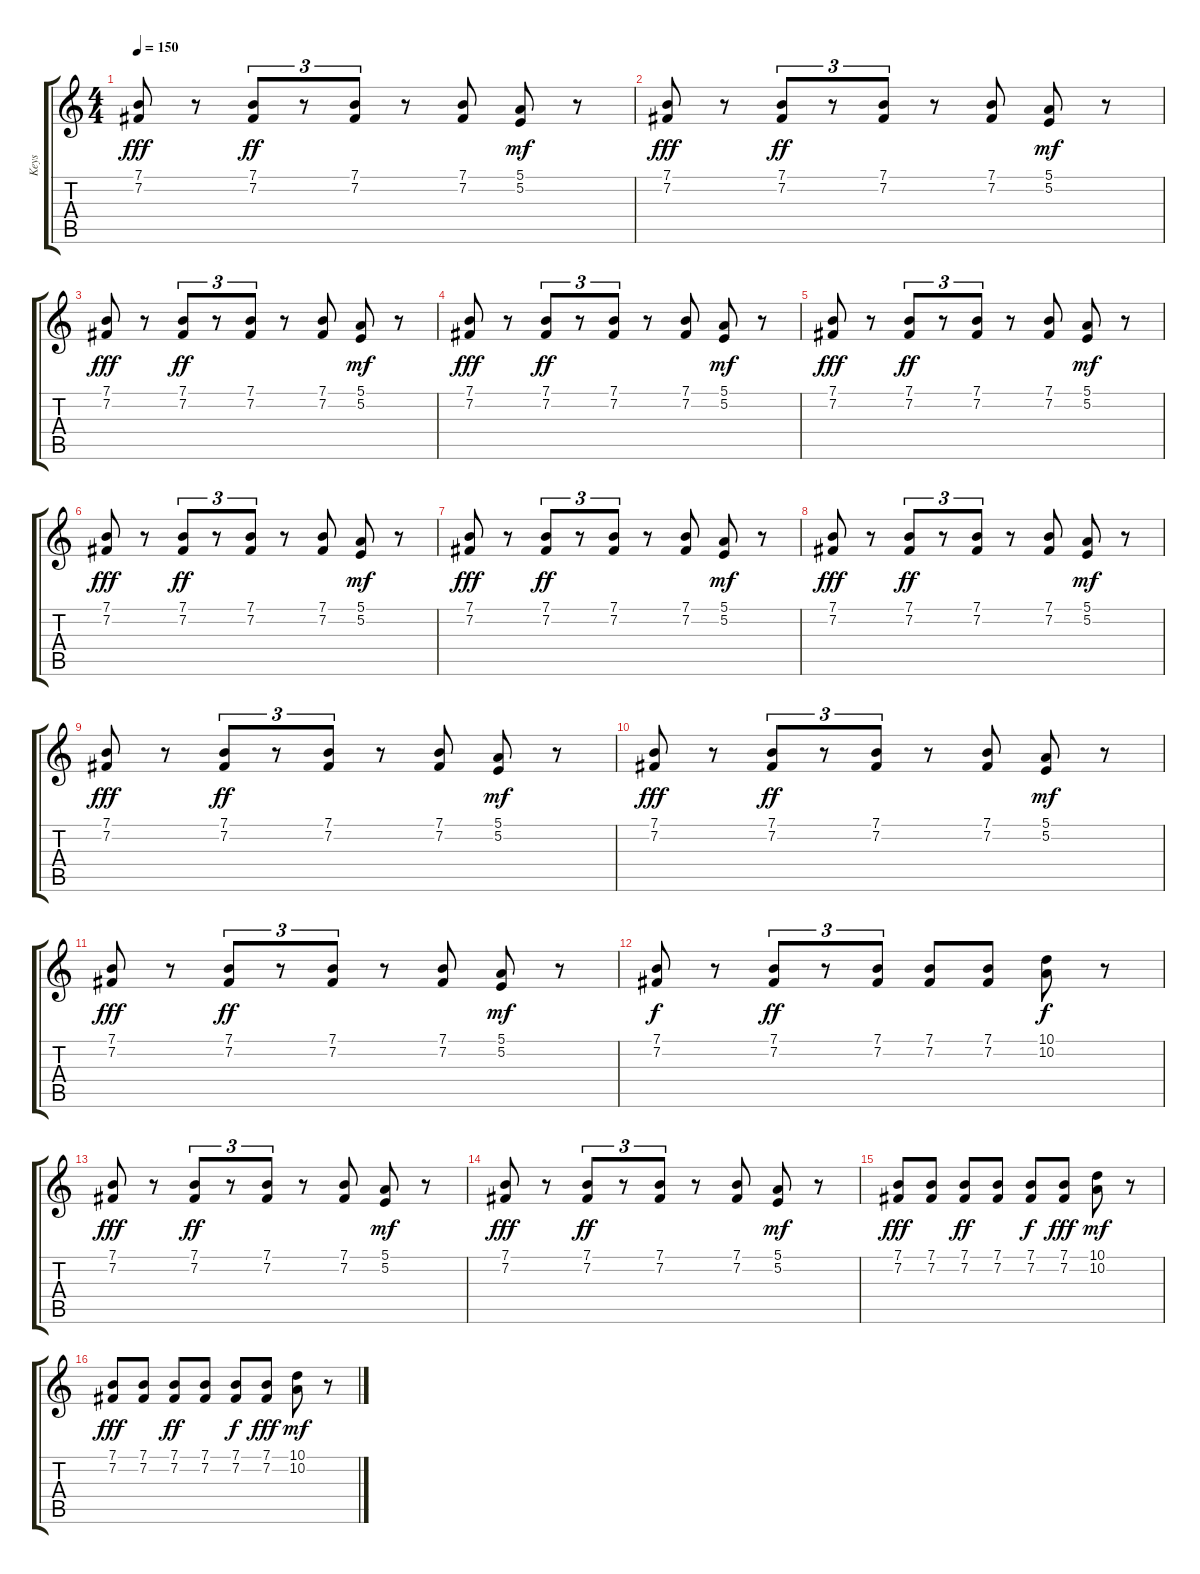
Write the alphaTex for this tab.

\track ("Keys" "Keys") {instrument rockorgan}
\staff {score tabs}
\tuning (E4 B3 G3 D3 A2 E2) {hide}
\ts (4 4)
\tempo 150
\clef g2
\ks c
(7.1 7.2).8{dy fff} r.8 (7.1 7.2).8{tu (3 2) dy ff} r.8{tu (3 2)} (7.1 7.2).8{tu (3 2)} r.8 (7.1 7.2).8 (5.1 5.2).8{dy mf} r.8 |
(7.1 7.2).8{dy fff} r.8 (7.1 7.2).8{tu (3 2) dy ff} r.8{tu (3 2)} (7.1 7.2).8{tu (3 2)} r.8 (7.1 7.2).8 (5.1 5.2).8{dy mf} r.8 |
(7.1 7.2).8{dy fff} r.8 (7.1 7.2).8{tu (3 2) dy ff} r.8{tu (3 2)} (7.1 7.2).8{tu (3 2)} r.8 (7.1 7.2).8 (5.1 5.2).8{dy mf} r.8 |
(7.1 7.2).8{dy fff} r.8 (7.1 7.2).8{tu (3 2) dy ff} r.8{tu (3 2)} (7.1 7.2).8{tu (3 2)} r.8 (7.1 7.2).8 (5.1 5.2).8{dy mf} r.8 |
(7.1 7.2).8{dy fff} r.8 (7.1 7.2).8{tu (3 2) dy ff} r.8{tu (3 2)} (7.1 7.2).8{tu (3 2)} r.8 (7.1 7.2).8 (5.1 5.2).8{dy mf} r.8 |
(7.1 7.2).8{dy fff} r.8 (7.1 7.2).8{tu (3 2) dy ff} r.8{tu (3 2)} (7.1 7.2).8{tu (3 2)} r.8 (7.1 7.2).8 (5.1 5.2).8{dy mf} r.8 |
(7.1 7.2).8{dy fff} r.8 (7.1 7.2).8{tu (3 2) dy ff} r.8{tu (3 2)} (7.1 7.2).8{tu (3 2)} r.8 (7.1 7.2).8 (5.1 5.2).8{dy mf} r.8 |
(7.1 7.2).8{dy fff} r.8 (7.1 7.2).8{tu (3 2) dy ff} r.8{tu (3 2)} (7.1 7.2).8{tu (3 2)} r.8 (7.1 7.2).8 (5.1 5.2).8{dy mf} r.8 |
(7.1 7.2).8{dy fff} r.8 (7.1 7.2).8{tu (3 2) dy ff} r.8{tu (3 2)} (7.1 7.2).8{tu (3 2)} r.8 (7.1 7.2).8 (5.1 5.2).8{dy mf} r.8 |
(7.1 7.2).8{dy fff} r.8 (7.1 7.2).8{tu (3 2) dy ff} r.8{tu (3 2)} (7.1 7.2).8{tu (3 2)} r.8 (7.1 7.2).8 (5.1 5.2).8{dy mf} r.8 |
(7.1 7.2).8{dy fff} r.8 (7.1 7.2).8{tu (3 2) dy ff} r.8{tu (3 2)} (7.1 7.2).8{tu (3 2)} r.8 (7.1 7.2).8 (5.1 5.2).8{dy mf} r.8 |
(7.1 7.2).8{dy f} r.8 (7.1 7.2).8{tu (3 2) dy ff} r.8{tu (3 2)} (7.1 7.2).8{tu (3 2)} (7.1 7.2).8 (7.1 7.2).8 (10.1 10.2).8{dy f} r.8 |
(7.1 7.2).8{dy fff} r.8 (7.1 7.2).8{tu (3 2) dy ff} r.8{tu (3 2)} (7.1 7.2).8{tu (3 2)} r.8 (7.1 7.2).8 (5.1 5.2).8{dy mf} r.8 |
(7.1 7.2).8{dy fff} r.8 (7.1 7.2).8{tu (3 2) dy ff} r.8{tu (3 2)} (7.1 7.2).8{tu (3 2)} r.8 (7.1 7.2).8 (5.1 5.2).8{dy mf} r.8 |
(7.1 7.2).8{dy fff} (7.1 7.2).8 (7.1 7.2).8{dy ff} (7.1 7.2).8 (7.1 7.2).8{dy f} (7.1 7.2).8{dy fff} (10.1 10.2).8{dy mf} r.8 |
(7.1 7.2).8{dy fff} (7.1 7.2).8 (7.1 7.2).8{dy ff} (7.1 7.2).8 (7.1 7.2).8{dy f} (7.1 7.2).8{dy fff} (10.1 10.2).8{dy mf} r.8
